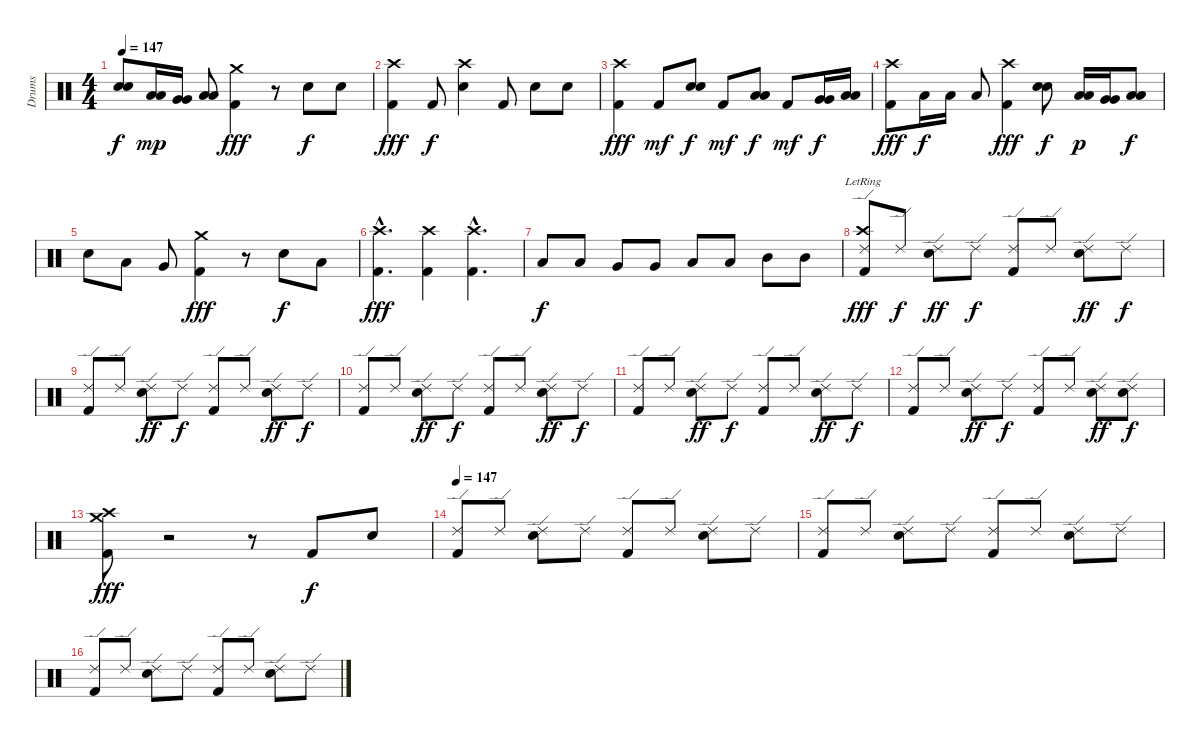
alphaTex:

\track ("Drums" "Drums") {instrument percussion}
\staff {score}
\articulation defaults
\ts (4 4)
\tempo 147
\clef neutral
\ks c
("Snare (hit) 2" "Snare (hit) 2").8{dy f} ("Low Floor Tom (hit)" "Low Floor Tom (hit)").16{dy mp} ("Very Low Tom (hit)" "Very Low Tom (hit)").16 ("Low Tom (hit)" "Low Tom (hit)").8 ("Crash medium (hit)" "Kick (hit) 2").4{dy fff} r.8 "Snare (hit) 2".8{dy f} "Snare (hit) 2".8 |
("Crash high (hit)" "Kick (hit) 2").4{dy fff} "Kick (hit) 2".8{dy f} ("Snare (hit) 2" "Crash high (hit)").4 "Kick (hit) 2".8 "Snare (hit) 2".8 "Snare (hit) 2".8 |
("Crash high (hit)" "Kick (hit) 2").4{dy fff} "Kick (hit) 2".8{dy mf} ("Snare (hit) 2" "Snare (hit) 2").8{dy f} "Kick (hit) 2".8{dy mf} ("Low Floor Tom (hit)" "Low Floor Tom (hit)").8{dy f} "Kick (hit) 2".8{dy mf} ("Very Low Tom (hit)" "Very Low Tom (hit)").16{dy f} ("Low Tom (hit)" "Low Tom (hit)").16 |
("Crash high (hit)" "Kick (hit) 2").8{dy fff} "Low Tom (hit)".16{dy f} "Low Tom (hit)".16 "Low Tom (hit)".8 ("Crash high (hit)" "Kick (hit) 2").4{dy fff} ("Snare (hit) 2" "Snare (hit) 2").8{dy f} ("Low Floor Tom (hit)" "Low Floor Tom (hit)").16{dy p} ("Very Low Tom (hit)" "Very Low Tom (hit)").16 ("Low Tom (hit)" "Low Tom (hit)").8{dy f} |
"Snare (hit) 2".8 "Low Floor Tom (hit)".8 "Very Low Tom (hit)".8 ("Crash medium (hit)" "Kick (hit) 2").4{dy fff} r.8 "Snare (hit) 2".8{dy f} "Low Floor Tom (hit)".8 |
("Crash high (hit)"{hac} "Kick (hit) 2"{hac}).4{d dy fff} ("Kick (hit) 2" "Crash high (hit)").4 ("Crash high (hit)"{hac} "Kick (hit) 2"{hac}).4{d} |
"Low Floor Tom (hit)".8{dy f} "Low Floor Tom (hit)".8 "Very Low Tom (hit)".8 "Very Low Tom (hit)".8 "Low Tom (hit)".8 "Low Tom (hit)".8 "Mid Tom (hit)".8 "Mid Tom (hit)".8 |
("Ride (edge) 2" "Kick (hit) 2" "Crash high (hit)"{lr}).8{dy fff} "Ride (edge) 2".8{dy f} ("Ride (edge) 2" "Snare (hit) 2").8{dy ff} "Ride (edge) 2".8{dy f} ("Ride (edge) 2" "Kick (hit) 2").8 "Ride (edge) 2".8 ("Ride (edge) 2" "Snare (hit) 2").8{dy ff} "Ride (edge) 2".8{dy f} |
("Ride (edge) 2" "Kick (hit) 2").8 "Ride (edge) 2".8 ("Ride (edge) 2" "Snare (hit) 2").8{dy ff} "Ride (edge) 2".8{dy f} ("Ride (edge) 2" "Kick (hit) 2").8 "Ride (edge) 2".8 ("Ride (edge) 2" "Snare (hit) 2").8{dy ff} "Ride (edge) 2".8{dy f} |
("Ride (edge) 2" "Kick (hit) 2").8 "Ride (edge) 2".8 ("Ride (edge) 2" "Snare (hit) 2").8{dy ff} "Ride (edge) 2".8{dy f} ("Ride (edge) 2" "Kick (hit) 2").8 "Ride (edge) 2".8 ("Ride (edge) 2" "Snare (hit) 2").8{dy ff} "Ride (edge) 2".8{dy f} |
("Ride (edge) 2" "Kick (hit) 2").8 "Ride (edge) 2".8 ("Ride (edge) 2" "Snare (hit) 2").8{dy ff} "Ride (edge) 2".8{dy f} ("Ride (edge) 2" "Kick (hit) 2").8 "Ride (edge) 2".8 ("Ride (edge) 2" "Snare (hit) 2").8{dy ff} "Ride (edge) 2".8{dy f} |
("Ride (edge) 2" "Kick (hit) 2").8 "Ride (edge) 2".8 ("Ride (edge) 2" "Snare (hit) 2").8{dy ff} "Ride (edge) 2".8{dy f} ("Ride (edge) 2" "Kick (hit) 2").8 "Ride (edge) 2".8 ("Ride (edge) 2" "Snare (hit) 2").8{dy ff} ("Ride (edge) 2" "Snare (hit) 2").8{dy f} |
("Crash high (hit)" "Kick (hit) 2" "Crash medium (hit)").8{dy fff} r.2 r.8 "Kick (hit) 2".8{dy f} "Snare (hit) 2".8 |
\tempo 147
("Ride (edge) 2" "Kick (hit) 2").8 "Ride (edge) 2".8 ("Ride (edge) 2" "Snare (hit) 2").8 "Ride (edge) 2".8 ("Ride (edge) 2" "Kick (hit) 2").8 "Ride (edge) 2".8 ("Ride (edge) 2" "Snare (hit) 2").8 "Ride (edge) 2".8 |
("Ride (edge) 2" "Kick (hit) 2").8 "Ride (edge) 2".8 ("Ride (edge) 2" "Snare (hit) 2").8 "Ride (edge) 2".8 ("Ride (edge) 2" "Kick (hit) 2").8 "Ride (edge) 2".8 ("Ride (edge) 2" "Snare (hit) 2").8 "Ride (edge) 2".8 |
("Ride (edge) 2" "Kick (hit) 2").8 "Ride (edge) 2".8 ("Ride (edge) 2" "Snare (hit) 2").8 "Ride (edge) 2".8 ("Ride (edge) 2" "Kick (hit) 2").8 "Ride (edge) 2".8 ("Ride (edge) 2" "Snare (hit) 2").8 "Ride (edge) 2".8
